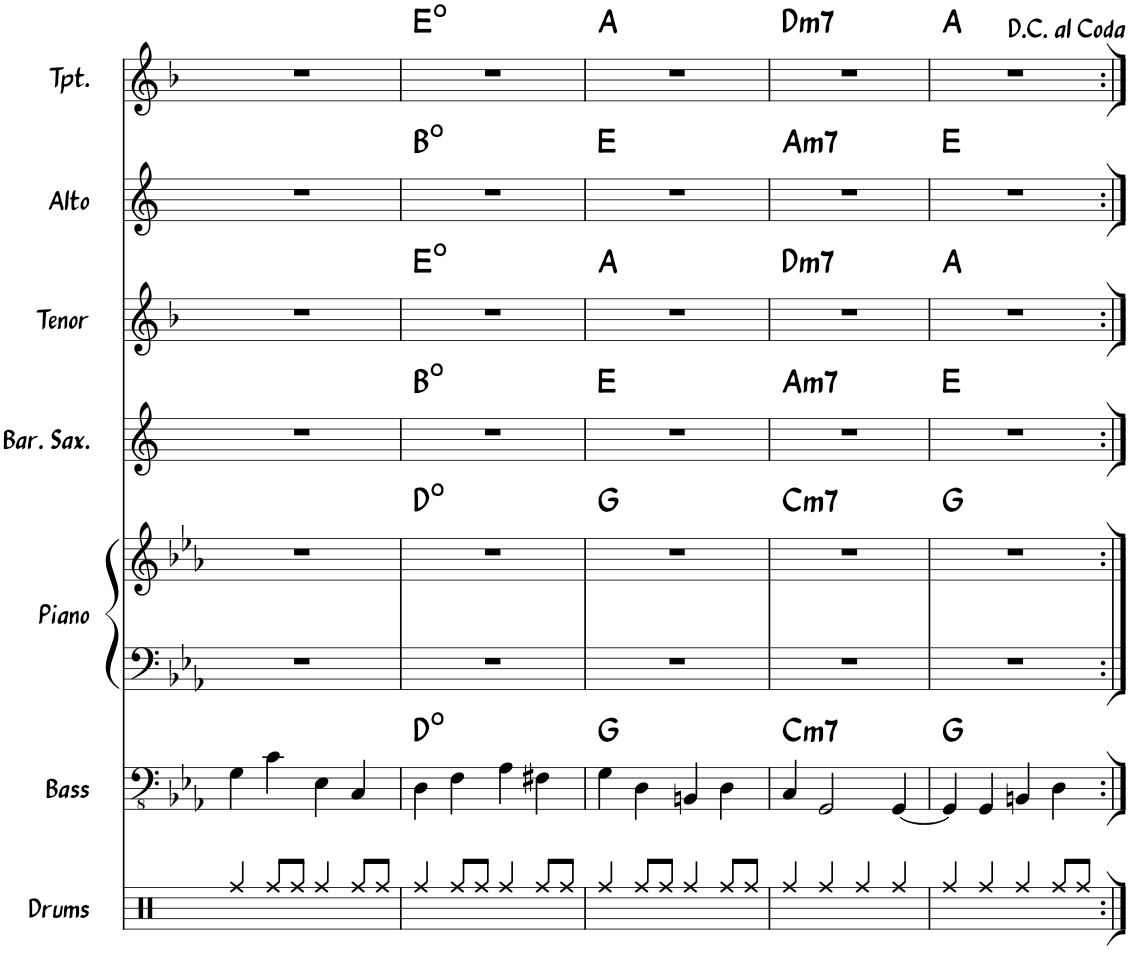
**kern	**kern	**harte	**kern	**kern	**harte	**kern	**harte	**kern	**harte	**kern	**harte	**kern	**harte
*part7	*part6	*part6	*part5	*part5	*part5	*part4	*part4	*part3	*part3	*part2	*part2	*part1	*part1
*staff8	*staff7	*	*staff6	*staff5	*	*staff4	*	*staff3	*	*staff2	*	*staff1	*
*I"Drums	*I"Bass	*	*I"Piano	*	*	*I"Baritone Saxophone	*	*I"Tenor Sax	*	*I"Alto Sax	*	*I"Trumpet	*
*I'Drums	*I'Bass	*	*I'Piano	*	*	*I'Bar. Sax.	*	*I'Tenor	*	*I'Alto	*	*I'Tpt.	*
!!LO:PB:g=z
*clefX	*clefFv4	*	*clefF4	*clefG2	*	*clefG2	*	*clefG2	*	*clefG2	*	*clefG2	*
*	*	*	*	*	*	*Trd12c21	*	*Trd8c14	*	*Trd5c9	*	*Trd1c2	*
*k[]	*k[b-e-a-]	*	*k[b-e-a-]	*k[b-e-a-]	*	*k[]	*	*k[b-]	*	*k[]	*	*k[b-]	*
*M4/4	*M4/4	*	*M4/4	*M4/4	*	*M4/4	*	*M4/4	*	*M4/4	*	*M4/4	*
=28	=28	=28	=28	=28	=28	=28	=28	=28	=28	=28	=28	=28	=28
4Rff/	4GG\	.	1r	1r	.	1r	.	1r	.	1r	.	1r	.
8Rff/L	4C\	.	.	.	.	.	.	.	.	.	.	.	.
8Rff/J	.	.	.	.	.	.	.	.	.	.	.	.	.
4Rff/	4EE-\	.	.	.	.	.	.	.	.	.	.	.	.
8Rff/L	4CC/	.	.	.	.	.	.	.	.	.	.	.	.
8Rff/J	.	.	.	.	.	.	.	.	.	.	.	.	.
=29	=29	=29	=29	=29	=29	=29	=29	=29	=29	=29	=29	=29	=29
4Rff/	4DD\	D:dim	1r	1r	D:dim	1r	B:dim	1r	E:dim	1r	B:dim	1r	E:dim
8Rff/L	4FF\	.	.	.	.	.	.	.	.	.	.	.	.
8Rff/J	.	.	.	.	.	.	.	.	.	.	.	.	.
4Rff/	4AA-\	.	.	.	.	.	.	.	.	.	.	.	.
8Rff/L	4FF#X\	.	.	.	.	.	.	.	.	.	.	.	.
8Rff/J	.	.	.	.	.	.	.	.	.	.	.	.	.
=30	=30	=30	=30	=30	=30	=30	=30	=30	=30	=30	=30	=30	=30
4Rff/	4GG\	G:maj	1r	1r	G:maj	1r	E:maj	1r	A:maj	1r	E:maj	1r	A:maj
8Rff/L	4DD\	.	.	.	.	.	.	.	.	.	.	.	.
8Rff/J	.	.	.	.	.	.	.	.	.	.	.	.	.
4Rff/	4BBBn/	.	.	.	.	.	.	.	.	.	.	.	.
8Rff/L	4DD\	.	.	.	.	.	.	.	.	.	.	.	.
8Rff/J	.	.	.	.	.	.	.	.	.	.	.	.	.
=31	=31	=31	=31	=31	=31	=31	=31	=31	=31	=31	=31	=31	=31
!	!	!LO:H:kt=m7	!	!	!LO:H:kt=m7	!	!LO:H:kt=m7	!	!LO:H:kt=m7	!	!LO:H:kt=m7	!	!LO:H:kt=m7
4Rff/	4CC/	C:min7	1r	1r	C:min7	1r	A:min7	1r	D:min7	1r	A:min7	1r	D:min7
4Rff/	2GGG/	.	.	.	.	.	.	.	.	.	.	.	.
4Rff/	.	.	.	.	.	.	.	.	.	.	.	.	.
4Rff/	[4GGG/	.	.	.	.	.	.	.	.	.	.	.	.
=32	=32	=32	=32	=32	=32	=32	=32	=32	=32	=32	=32	=32	=32
4Rff/	4GGG/]	G:maj	1r	1r	G:maj	1r	E:maj	1r	A:maj	1r	E:maj	1r	A:maj
4Rff/	4GGG/	.	.	.	.	.	.	.	.	.	.	.	.
4Rff/	4BBBn/	.	.	.	.	.	.	.	.	.	.	.	.
8Rff/L	4DD\	.	.	.	.	.	.	.	.	.	.	.	.
8Rff/J	.	.	.	.	.	.	.	.	.	.	.	.	.
=:|!	=:|!	=:|!	=:|!	=:|!	=:|!	=:|!	=:|!	=:|!	=:|!	=:|!	=:|!	=:|!	=:|!
*-	*-	*-	*-	*-	*-	*-	*-	*-	*-	*-	*-	*-	*-
